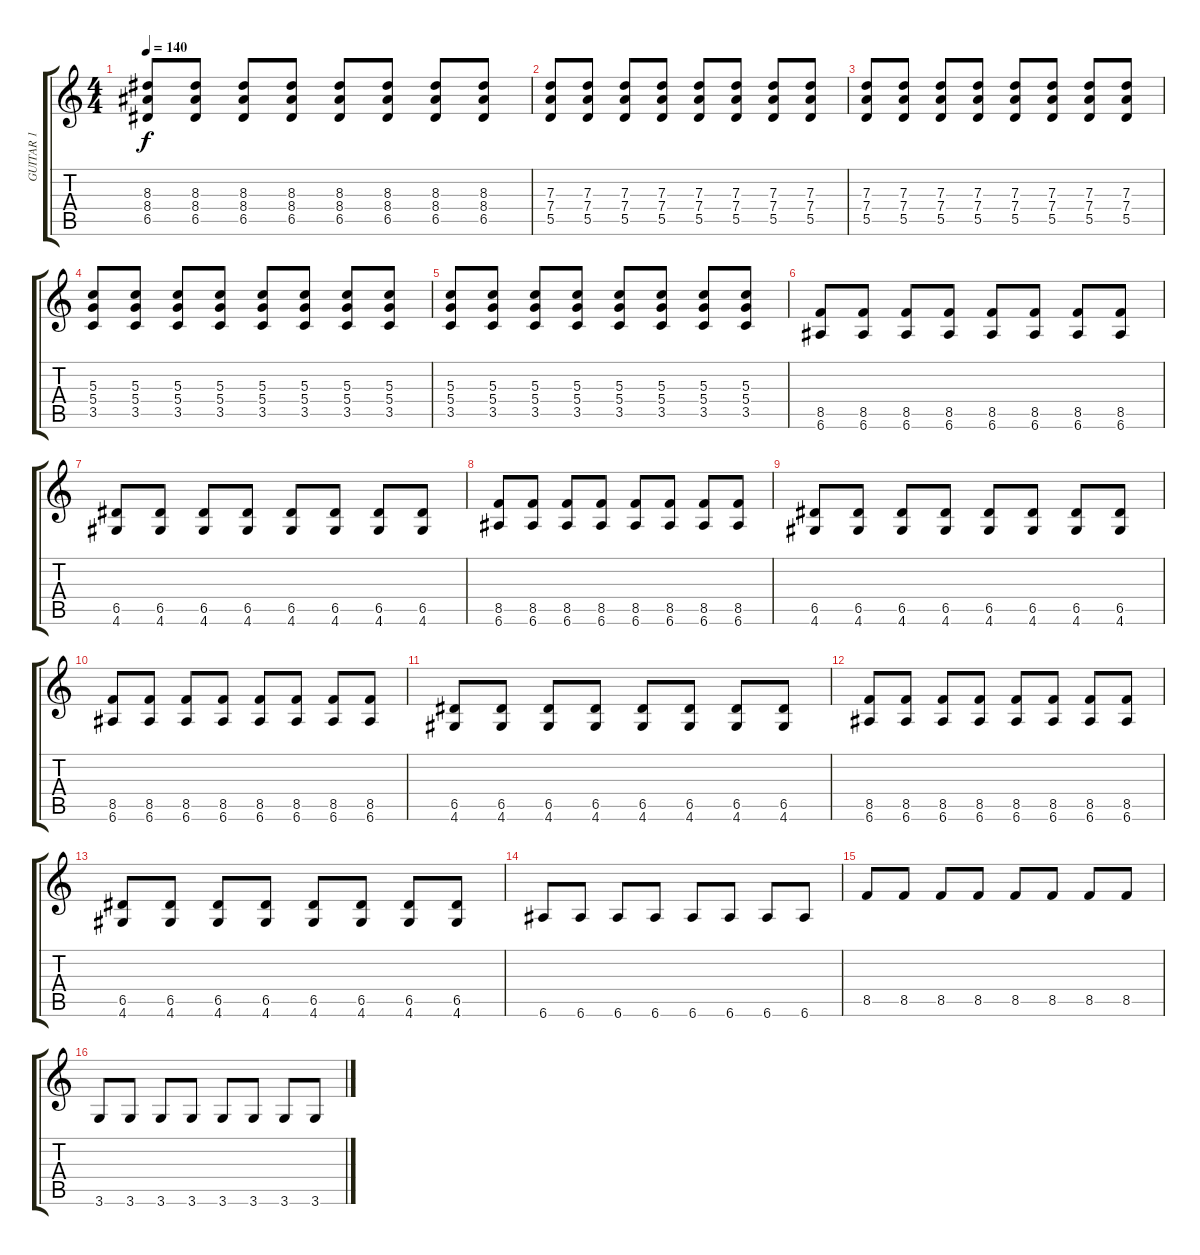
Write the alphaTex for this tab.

\track ("GUITAR 1" "GUITAR 1") {instrument distortionguitar}
\staff {score tabs}
\tuning (E4 B3 G3 D3 A2 E2) {hide}
\ts (4 4)
\tempo 140
\clef g2
\ks c
(8.3 8.4 6.5).8{dy f} (8.3 8.4 6.5).8 (8.3 8.4 6.5).8 (8.3 8.4 6.5).8 (8.3 8.4 6.5).8 (8.3 8.4 6.5).8 (8.3 8.4 6.5).8 (8.3 8.4 6.5).8 |
(7.3 7.4 5.5).8 (7.3 7.4 5.5).8 (7.3 7.4 5.5).8 (7.3 7.4 5.5).8 (7.3 7.4 5.5).8 (7.3 7.4 5.5).8 (7.3 7.4 5.5).8 (7.3 7.4 5.5).8 |
(7.3 7.4 5.5).8 (7.3 7.4 5.5).8 (7.3 7.4 5.5).8 (7.3 7.4 5.5).8 (7.3 7.4 5.5).8 (7.3 7.4 5.5).8 (7.3 7.4 5.5).8 (7.3 7.4 5.5).8 |
(5.3 5.4 3.5).8 (5.3 5.4 3.5).8 (5.3 5.4 3.5).8 (5.3 5.4 3.5).8 (5.3 5.4 3.5).8 (5.3 5.4 3.5).8 (5.3 5.4 3.5).8 (5.3 5.4 3.5).8 |
(5.3 5.4 3.5).8 (5.3 5.4 3.5).8 (5.3 5.4 3.5).8 (5.3 5.4 3.5).8 (5.3 5.4 3.5).8 (5.3 5.4 3.5).8 (5.3 5.4 3.5).8 (5.3 5.4 3.5).8 |
(8.5 6.6).8{volume 11} (8.5 6.6).8 (8.5 6.6).8 (8.5 6.6).8 (8.5 6.6).8 (8.5 6.6).8 (8.5 6.6).8 (8.5 6.6).8 |
(6.5 4.6).8 (6.5 4.6).8 (6.5 4.6).8 (6.5 4.6).8 (6.5 4.6).8 (6.5 4.6).8 (6.5 4.6).8 (6.5 4.6).8 |
(8.5 6.6).8{volume 11} (8.5 6.6).8 (8.5 6.6).8 (8.5 6.6).8 (8.5 6.6).8 (8.5 6.6).8 (8.5 6.6).8 (8.5 6.6).8 |
(6.5 4.6).8 (6.5 4.6).8 (6.5 4.6).8 (6.5 4.6).8 (6.5 4.6).8 (6.5 4.6).8 (6.5 4.6).8 (6.5 4.6).8 |
(8.5 6.6).8{volume 11} (8.5 6.6).8 (8.5 6.6).8 (8.5 6.6).8 (8.5 6.6).8 (8.5 6.6).8 (8.5 6.6).8 (8.5 6.6).8 |
(6.5 4.6).8 (6.5 4.6).8 (6.5 4.6).8 (6.5 4.6).8 (6.5 4.6).8 (6.5 4.6).8 (6.5 4.6).8 (6.5 4.6).8 |
(8.5 6.6).8{volume 11} (8.5 6.6).8 (8.5 6.6).8 (8.5 6.6).8 (8.5 6.6).8 (8.5 6.6).8 (8.5 6.6).8 (8.5 6.6).8 |
(6.5 4.6).8 (6.5 4.6).8 (6.5 4.6).8 (6.5 4.6).8 (6.5 4.6).8 (6.5 4.6).8 (6.5 4.6).8 (6.5 4.6).8 |
6.6.8 6.6.8 6.6.8 6.6.8 6.6.8 6.6.8 6.6.8 6.6.8 |
8.5.8 8.5.8 8.5.8 8.5.8 8.5.8 8.5.8 8.5.8 8.5.8 |
3.6.8 3.6.8 3.6.8 3.6.8 3.6.8 3.6.8 3.6.8 3.6.8
